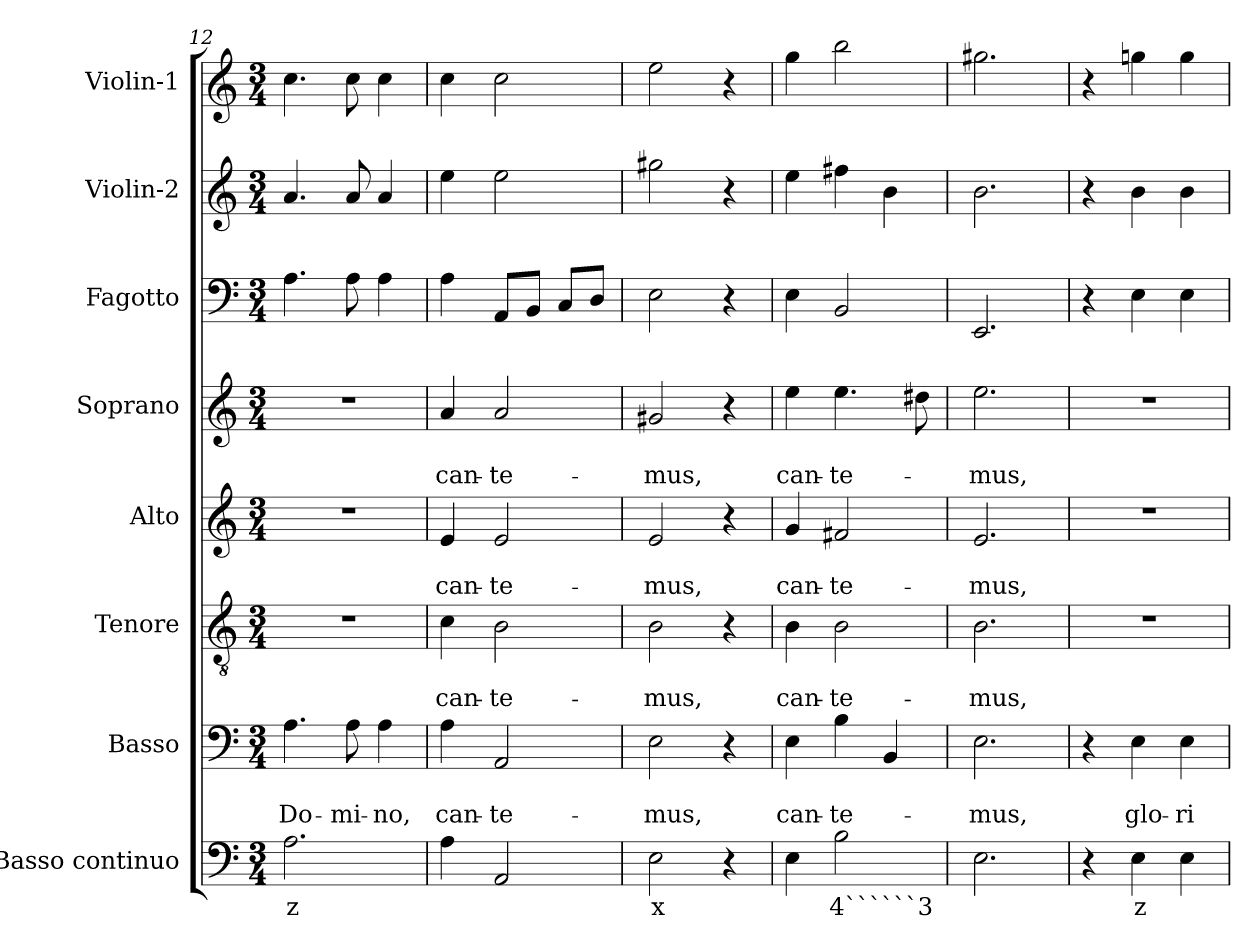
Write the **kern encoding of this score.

**kern	**text	**kern	**text	**text	**kern	**text	**text	**kern	**text	**text	**kern	**text	**text	**kern	**kern	**kern
*part8	*part8	*part7	*part7	*part7	*part6	*part6	*part6	*part5	*part5	*part5	*part4	*part4	*part4	*part3	*part2	*part1
*staff8	*staff8	*staff7	*staff7	*staff7	*staff6	*staff6	*staff6	*staff5	*staff5	*staff5	*staff4	*staff4	*staff4	*staff3	*staff2	*staff1
*I"Basso continuo	*	*I"Basso	*	*	*I"Tenore	*	*	*I"Alto	*	*	*I"Soprano	*	*	*I"Fagotto	*I"Violin-2	*I"Violin-1
*I'BC	*	*I'B	*	*	*I'T	*	*	*I'A	*	*	*I'S	*	*	*I'Fg	*I'V2	*I'V1
*clefF4	*	*clefF4	*	*	*clefGv2	*	*	*clefG2	*	*	*clefG2	*	*	*clefF4	*clefG2	*clefG2
*k[]	*	*k[]	*	*	*k[]	*	*	*k[]	*	*	*k[]	*	*	*k[]	*k[]	*k[]
*C:	*	*C:	*	*	*C:	*	*	*C:	*	*	*C:	*	*	*C:	*C:	*C:
*M3/4	*	*M3/4	*	*	*M3/4	*	*	*M3/4	*	*	*M3/4	*	*	*M3/4	*M3/4	*M3/4
=12	=12	=12	=12	=12	=12	=12	=12	=12	=12	=12	=12	=12	=12	=12	=12	=12
!	!LO:LY:b	!	!	!LO:LY:b	!	!	!	!	!	!	!	!	!	!	!	!
2.A\	z	4.A\	.	Do-	2.r	.	.	2.r	.	.	2.r	.	.	4.A\	4.a/	4.cc\
!	!	!	!	!LO:LY:b	!	!	!	!	!	!	!	!	!	!	!	!
.	.	8A\	.	-mi-	.	.	.	.	.	.	.	.	.	8A\	8a/	8cc\
!	!	!	!	!LO:LY:b	!	!	!	!	!	!	!	!	!	!	!	!
.	.	4A\	.	-no,	.	.	.	.	.	.	.	.	.	4A\	4a/	4cc\
=13	=13	=13	=13	=13	=13	=13	=13	=13	=13	=13	=13	=13	=13	=13	=13	=13
!	!	!	!	!LO:LY:b	!	!	!LO:LY:b	!	!	!LO:LY:b	!	!	!LO:LY:b	!	!	!
4A\	.	4A\	.	can-	4c\	.	can-	4e/	.	can-	4a/	.	can-	4A\	4ee\	4cc\
!	!	!	!	!LO:LY:b	!	!	!LO:LY:b	!	!	!LO:LY:b	!	!	!LO:LY:b	!	!	!
2AA/	.	2AA/	.	-te-	2B\	.	-te-	2e/	.	-te-	2a/	.	-te-	8AA/L	2ee\	2cc\
.	.	.	.	.	.	.	.	.	.	.	.	.	.	8BB/J	.	.
.	.	.	.	.	.	.	.	.	.	.	.	.	.	8C/L	.	.
.	.	.	.	.	.	.	.	.	.	.	.	.	.	8D/J	.	.
=14	=14	=14	=14	=14	=14	=14	=14	=14	=14	=14	=14	=14	=14	=14	=14	=14
!	!LO:LY:b	!	!	!LO:LY:b	!	!	!LO:LY:b	!	!	!LO:LY:b	!	!	!LO:LY:b	!	!	!
2E\	x	2E\	.	-mus,	2B\	.	-mus,	2e/	.	-mus,	2g#X/	.	-mus,	2E\	2gg#X\	2ee\
4r	.	4r	.	.	4r	.	.	4r	.	.	4r	.	.	4r	4r	4r
=15	=15	=15	=15	=15	=15	=15	=15	=15	=15	=15	=15	=15	=15	=15	=15	=15
!	!	!	!	!LO:LY:b	!	!	!LO:LY:b	!	!	!LO:LY:b	!	!	!LO:LY:b	!	!	!
4E\	.	4E\	.	can-	4B\	.	can-	4g/	.	can-	4ee\	.	can-	4E\	4ee\	4gg\
!	!LO:LY:b	!	!	!LO:LY:b	!	!	!LO:LY:b	!	!	!LO:LY:b	!	!	!LO:LY:b	!	!	!
2B\	4``````3	4B\	.	-te-	2B\	.	-te-	2f#X/	.	-te-	4.ee\	.	-te-	2BB/	4ff#X\	2bb\
.	.	4BB/	.	.	.	.	.	.	.	.	.	.	.	.	4b\	.
.	.	.	.	.	.	.	.	.	.	.	8dd#X\	.	.	.	.	.
=16	=16	=16	=16	=16	=16	=16	=16	=16	=16	=16	=16	=16	=16	=16	=16	=16
!	!	!	!	!LO:LY:b	!	!	!LO:LY:b	!	!	!LO:LY:b	!	!	!LO:LY:b	!	!	!
2.E\	.	2.E\	.	-mus,	2.B\	.	-mus,	2.e/	.	-mus,	2.ee\	.	-mus,	2.EE/	2.b\	2.gg#X\
=17	=17	=17	=17	=17	=17	=17	=17	=17	=17	=17	=17	=17	=17	=17	=17	=17
4r	.	4r	.	.	2.r	.	.	2.r	.	.	2.r	.	.	4r	4r	4r
!	!LO:LY:b	!	!	!LO:LY:b	!	!	!	!	!	!	!	!	!	!	!	!
4E\	z	4E\	.	glo-	.	.	.	.	.	.	.	.	.	4E\	4b\	4ggni\
!	!	!	!	!LO:LY:b	!	!	!	!	!	!	!	!	!	!	!	!
4E\	.	4E\	.	-ri-	.	.	.	.	.	.	.	.	.	4E\	4b\	4gg\
=	=	=	=	=	=	=	=	=	=	=	=	=	=	=	=	=
*-	*-	*-	*-	*-	*-	*-	*-	*-	*-	*-	*-	*-	*-	*-	*-	*-
